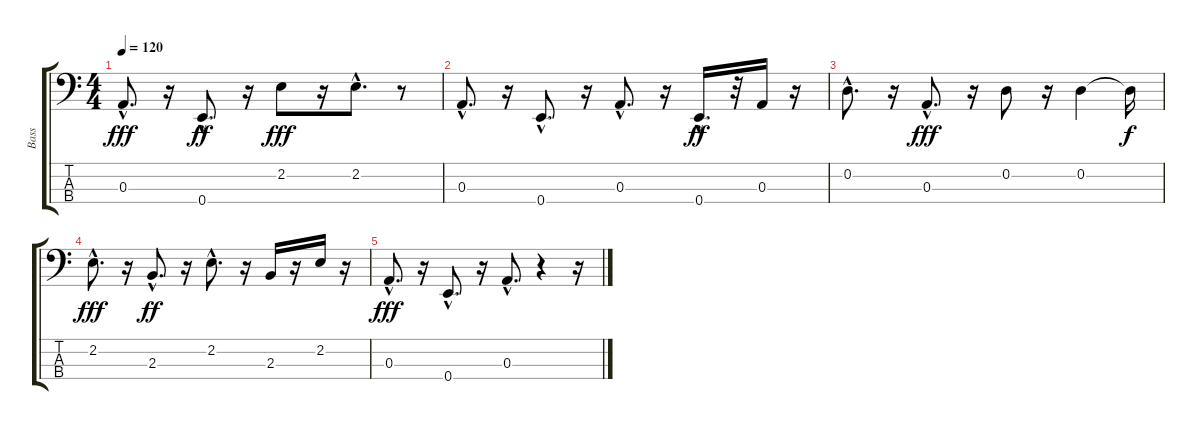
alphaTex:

\track ("Bass" "Bass") {instrument acousticbass}
\staff {score tabs}
\tuning (G2 D2 A1 E1) {hide}
\ts (4 4)
\tempo 120
\clef f4
\ks c
0.3{hac}.8{d dy fff} r.16 0.4{hac}.8{d dy ff} r.16 2.2.8{dy fff} r.16 2.2{hac}.8{d} r.8 |
0.3{hac}.8{d} r.16 0.4{hac}.8{d} r.16 0.3{hac}.8{d} r.16 0.4{hac}.16{d dy ff} r.32 0.3.16 r.16 |
0.2{hac}.8{d} r.16 0.3{hac}.8{d dy fff} r.16 0.2.8 r.16 0.2.4 0.2{t}.16{dy f} |
2.2{hac}.8{d dy fff} r.16 2.3{hac}.8{d dy ff} r.16 2.2{hac}.8{d} r.16 2.3.16 r.16 2.2.16 r.16 |
0.3{hac}.8{d dy fff} r.16 0.4{hac}.8{d} r.16 0.3{hac}.8{d} r.4 r.16
